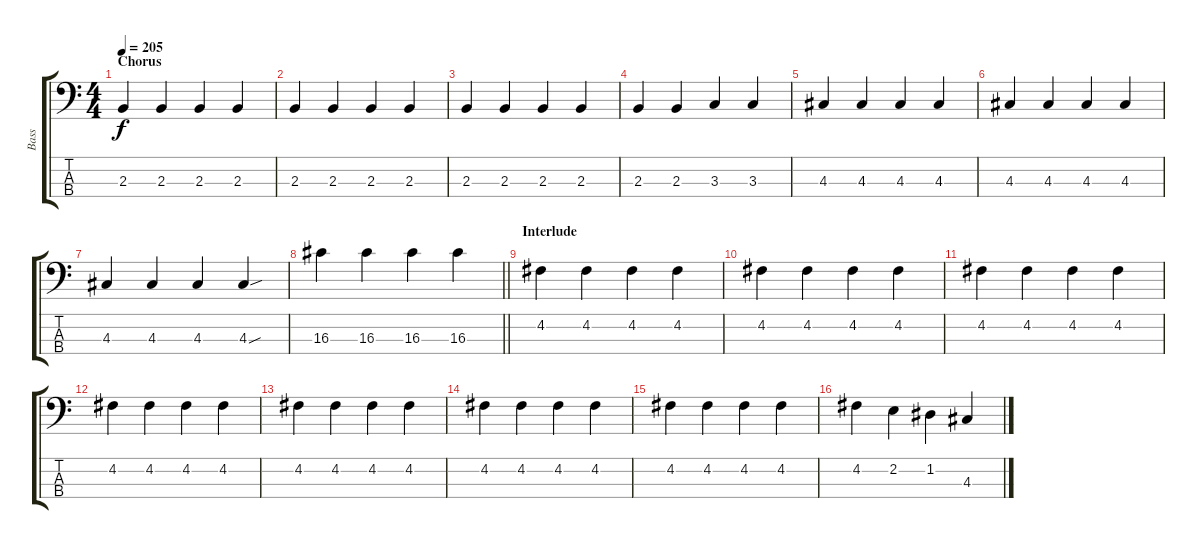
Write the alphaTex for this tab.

\track ("Bass" "Bass") {instrument electricbasspick}
\staff {score tabs}
\tuning (G2 D2 A1 E1) {hide}
\ts (4 4)
\section ("" "Chorus")
\tempo 205
\clef f4
\ks c
2.3.4{dy f} 2.3.4 2.3.4 2.3.4 |
2.3.4 2.3.4 2.3.4 2.3.4 |
2.3.4 2.3.4 2.3.4 2.3.4 |
2.3.4 2.3.4 3.3.4 3.3.4 |
4.3.4 4.3.4 4.3.4 4.3.4 |
4.3.4 4.3.4 4.3.4 4.3.4 |
4.3.4 4.3.4 4.3.4 4.3{sou}.4 |
\barLineRight lightlight
16.3.4 16.3.4 16.3.4 16.3.4 |
\section ("" "Interlude")
4.2.4 4.2.4 4.2.4 4.2.4 |
4.2.4 4.2.4 4.2.4 4.2.4 |
4.2.4 4.2.4 4.2.4 4.2.4 |
4.2.4 4.2.4 4.2.4 4.2.4 |
4.2.4 4.2.4 4.2.4 4.2.4 |
4.2.4 4.2.4 4.2.4 4.2.4 |
4.2.4 4.2.4 4.2.4 4.2.4 |
4.2.4 2.2.4 1.2.4 4.3.4
